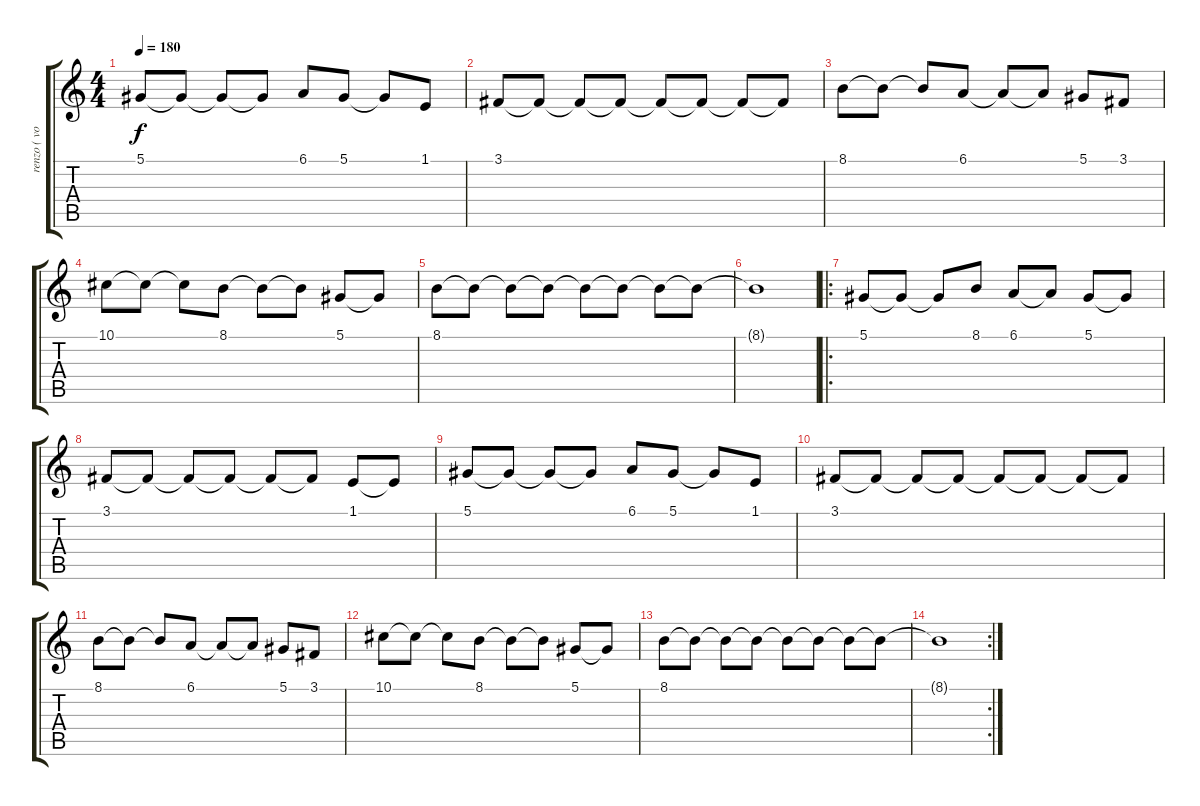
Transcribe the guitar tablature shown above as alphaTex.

\track ("renzo ( voz )" "renzo ( vo") {instrument frenchhorn}
\staff {score tabs}
\tuning (Eb4 Bb3 Gb3 Db3 Ab2 Eb2) {hide}
\ts (4 4)
\tempo 180
\clef g2
\ks c
5.1.8{dy f} 5.1{t}.8 5.1{t}.8 5.1{t}.8 6.1.8 5.1.8 5.1{t}.8 1.1.8 |
3.1.8 3.1{t}.8 3.1{t}.8 3.1{t}.8 3.1{t}.8 3.1{t}.8 3.1{t}.8 3.1{t}.8 |
8.1.8 8.1{t}.8 8.1{t}.8 6.1.8 6.1{t}.8 6.1{t}.8 5.1.8 3.1.8 |
10.1.8 10.1{t}.8 10.1{t}.8 8.1.8 8.1{t}.8 8.1{t}.8 5.1.8 5.1{t}.8 |
8.1.8 8.1{t}.8 8.1{t}.8 8.1{t}.8 8.1{t}.8 8.1{t}.8 8.1{t}.8 8.1{t}.8 |
8.1{t}.1 |
\ro
5.1.8 5.1{t}.8 5.1{t}.8 8.1.8 6.1.8 6.1{t}.8 5.1.8 5.1{t}.8 |
3.1.8 3.1{t}.8 3.1{t}.8 3.1{t}.8 3.1{t}.8 3.1{t}.8 1.1.8 1.1{t}.8 |
5.1.8 5.1{t}.8 5.1{t}.8 5.1{t}.8 6.1.8 5.1.8 5.1{t}.8 1.1.8 |
3.1.8 3.1{t}.8 3.1{t}.8 3.1{t}.8 3.1{t}.8 3.1{t}.8 3.1{t}.8 3.1{t}.8 |
8.1.8 8.1{t}.8 8.1{t}.8 6.1.8 6.1{t}.8 6.1{t}.8 5.1.8 3.1.8 |
10.1.8 10.1{t}.8 10.1{t}.8 8.1.8 8.1{t}.8 8.1{t}.8 5.1.8 5.1{t}.8 |
8.1.8 8.1{t}.8 8.1{t}.8 8.1{t}.8 8.1{t}.8 8.1{t}.8 8.1{t}.8 8.1{t}.8 |
\rc 2
8.1{t}.1
